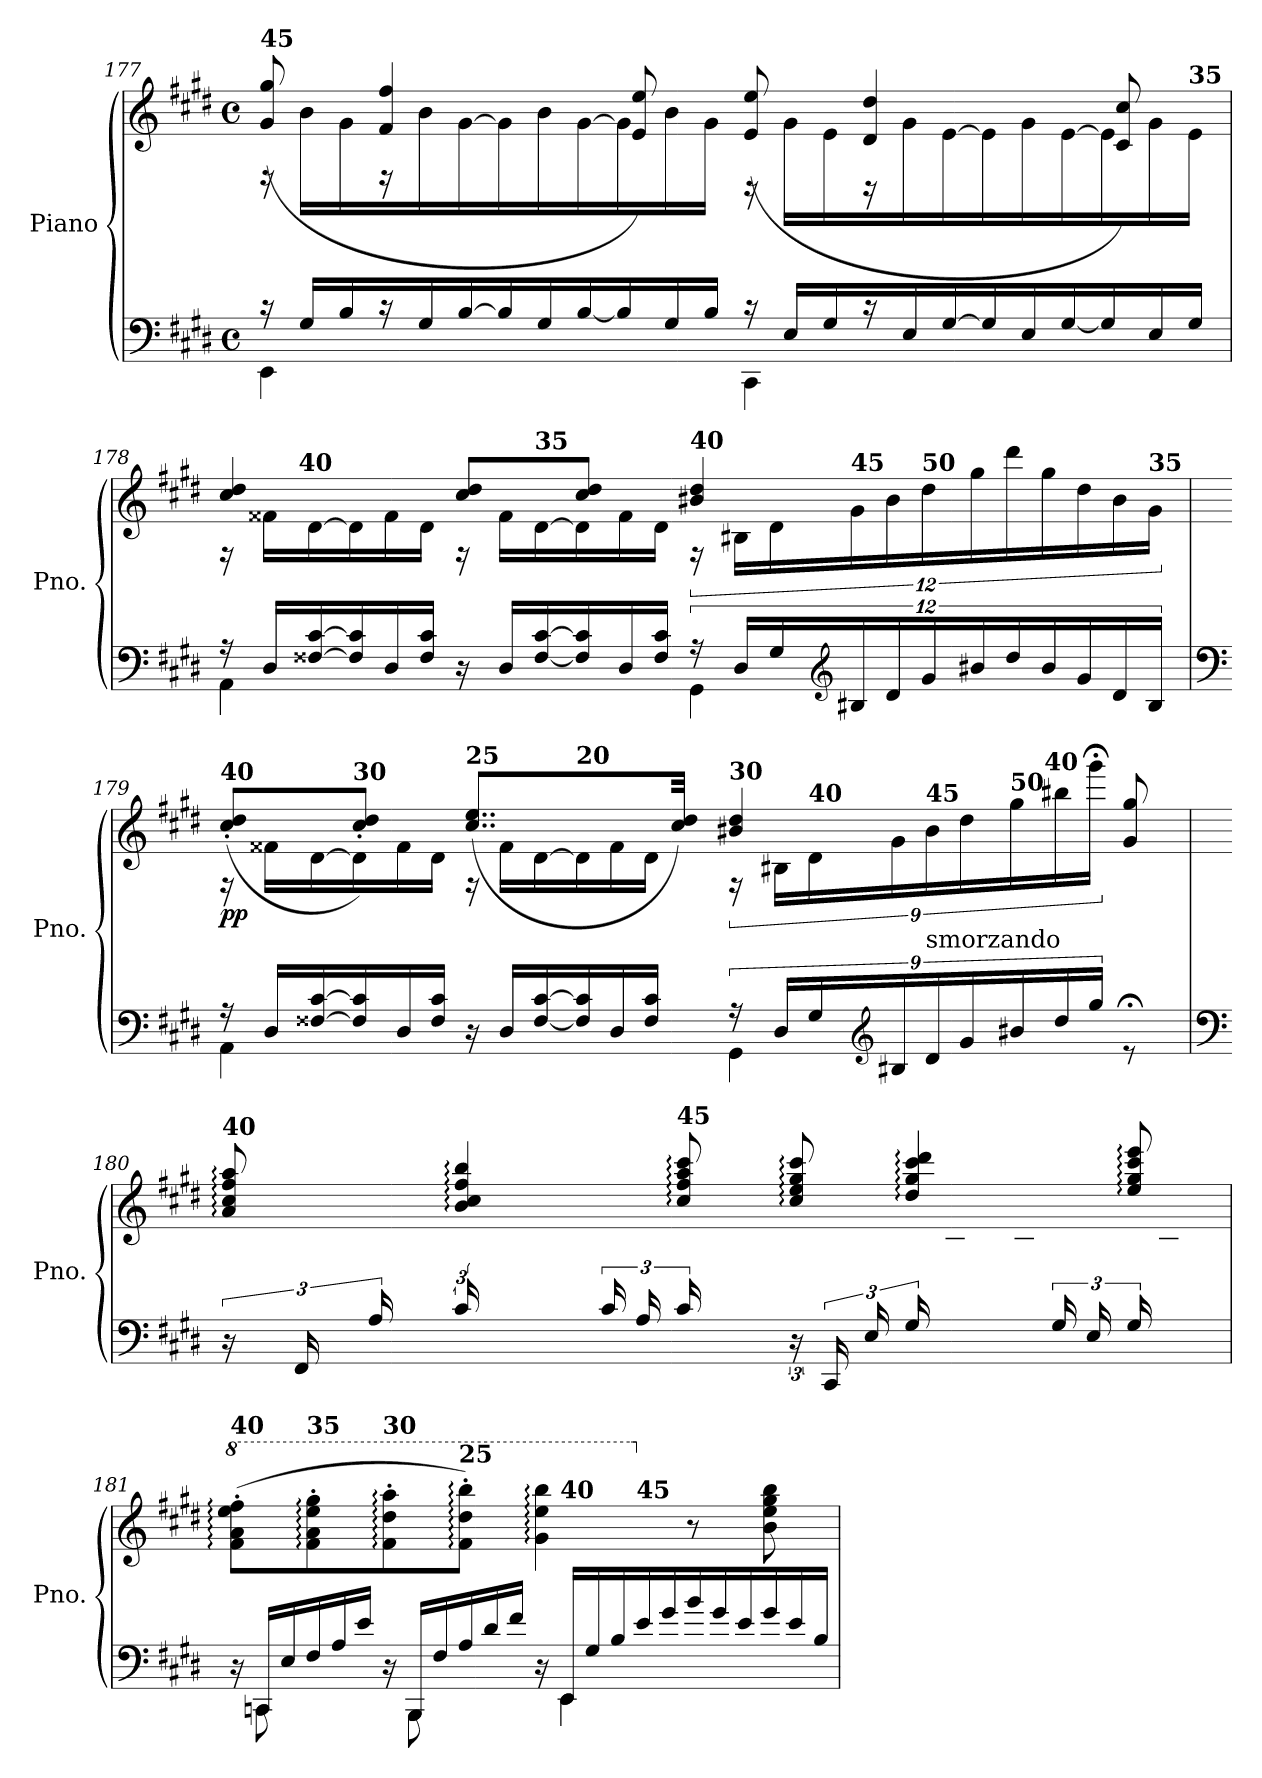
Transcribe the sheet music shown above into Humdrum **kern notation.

**kern	**kern	**dynam
*part1	*part1	*part1
*staff2	*staff1	*staff1/2
*I"Piano	*	*
*I'Pno.	*	*
*clefF4	*clefG2	*
*k[f#c#g#d#]	*k[f#c#g#d#]	*
*M4/4	*M4/4	*
*met(c)	*met(c)	*
*Xtuplet	*Xtuplet	*
=177	=177	=177
*^	*^	*
!	!	!LO:TX:a:B:t=45	!	!
24r	4EE\	24rD	(>8g#/ 8gg#/	.
24G#/LL	.	24b\LL	.	.
24B/	.	24g#\	.	.
24r	.	24rD	4f#/ 4ff#/	.
24G#/	.	24b\	.	.
[24B/	.	[24g#\	.	.
24B/]	4ryy	24g#\]	.	.
24G#/	.	24b\	.	.
[24B/	.	[24g#\	.	.
24B/]	.	24g#\]	8e/ 8ee/)	.
24G#/	.	24b\	.	.
24B/JJ	.	24g#\JJ	.	.
24r	4CC#\	24rBB	(>8e/ 8ee/	.
24E/LL	.	24g#\LL	.	.
24G#/	.	24e\	.	.
24r	.	24rBB	4d#/ 4dd#/	.
24E/	.	24g#\	.	.
[24G#/	.	[24e\	.	.
24G#/]	4ryy	24e\]	.	.
24E/	.	24g#\	.	.
[24G#/	.	[24e\	.	.
24G#/]	.	24e\]	8c#/ 8cc#/)	.
24E/	.	24g#\	.	.
!	!	!LO:TX:a:B:t=35	!	!
24G#/JJ	.	24e\JJ	.	.
!!LO:PB:g=z	!!
=178	=178	=178	=178	=178
24r	4AA\	24rF	4cc#/ 4dd#/	.
24D#/LL	.	24f##X\LL	.	.
!	!	!LO:TX:a:B:t=40	!	!
[24F##X/ [24c#/	.	[24d#\	.	.
24F##/] 24c#/]	.	24d#\]	.	.
24D#/	.	24f##\	.	.
24F##/ 24c#/JJ	.	24d#\JJ	.	.
24r	4ryy	24rF	8cc#/ 8dd#/L	.
24D#/LL	.	24f##\LL	.	.
!	!	!LO:TX:a:B:t=35	!	!
[24F##/ [24c#/	.	[24d#\	.	.
24F##/] 24c#/]	.	24d#\]	8cc#/ 8dd#/J	.
24D#/	.	24f##\	.	.
24F##/ 24c#/JJ	.	24d#\JJ	.	.
*tuplet	*	*tuplet	*	*
!	!	!LO:TX:a:B:t=40	!	!
24r	4GG#\	24rF	4b#X/ 4dd#/	.
24D#/LL	.	24B#X\LL	.	.
24G#/	.	24d#\	.	.
*clefG2	*	*	*	*
!	!	!LO:TX:a:B:t=45	!	!
24B#X/	.	24g#\	.	.
24d#/	.	24b#\	.	.
!	!	!LO:TX:a:B:t=50	!	!
24g#/	.	24dd#\	.	.
24b#X/	4ryy	24gg#\	4rbbbyy	.
24dd#/	.	24ddd#\	.	.
24b#/	.	24gg#\	.	.
24g#/	.	24dd#\	.	.
24d#/	.	24b#\	.	.
!	!	!LO:TX:a:B:t=35	!	!
24B#/JJ	.	24g#\JJ	.	.
=179	=179	=179	=179	=179
*clefF4	*	*	*	*
*Xtuplet	*	*Xtuplet	*	*
!	!	!LO:TX:a:B:t=40	!	!
!	!	!	!	!LO:DY:b
24r	4AA\	24rF	(>8cc#/' 8dd#/'L	pp
24D#/LL	.	24f##X\LL	.	.
[24F##X/ [24c#/	.	[24d#\	.	.
!	!	!LO:TX:a:B:t=30	!	!
24F##/] 24c#/]	.	24d#\]	8cc#/' 8dd#/'J)	.
24D#/	.	24f##\	.	.
24F##/ 24c#/JJ	.	24d#\JJ	.	.
!	!	!LO:TX:a:B:t=25	!	!
24r	4ryy	24rF	(>8..cc#/ 8..ee/L	.
24D#/LL	.	24f##\LL	.	.
[24F##/ [24c#/	.	[24d#\	.	.
!	!	!LO:TX:a:B:t=20	!	!
24F##/] 24c#/]	.	24d#\]	.	.
24D#/	.	24f##\	.	.
24F##/ 24c#/JJ	.	24d#\JJ	.	.
.	.	.	32cc#/ 32dd#/Jkk)	.
*tuplet	*	*tuplet	*	*
!	!	!LO:TX:a:B:t=30	!	!
24r	4GG#\	24rF	4b#X/ 4dd#/	.
24D#/LL	.	24B#X\LL	.	.
!	!	!LO:TX:a:B:t=40	!	!
24G#/	.	24d#\	.	.
*clefG2	*	*	*	*
24B#X/	.	24g#\	.	.
!	!	!LO:TX:b:t=smorzando	!	!
!	!	!LO:TX:a:B:t=45	!	!
24d#/	.	24b#\	.	.
24g#/	.	24dd#\	.	.
!	!	!LO:TX:a:B:t=50	!	!
24b#X/	4ryy	24gg#\	4rbbbyy	.
!	!	!LO:TX:a:B:t=40	!	!
24dd#/	.	24bb#X\	.	.
24gg#/JJ	.	24ggg#;<\JJ	.	.
8r;<e	.	8g#/ 8gg#/	.	.
*v	*v	*	*	*
!!LO:LB:g=z	!!
=180	=180	=180	=180
*clefF4	*	*	*
!	!LO:TX:a:B:t=40	!	!
24r	8a/: 8cc#/: 8ff#/: 8aa/:	6ryy	.
24FF#/LL	.	.	.
24A/	.	.	.
24c#/	4b/: 4cc#/: 4ff#/: 4bb/:	.	.
8ryy	.	24f#\	.
.	.	24a\	.
.	.	24f#\	.
24c#/	.	8ryy	.
24A/	.	.	.
!	!LO:TX:a:B:t=45	!	!
24c#/	8cc#/: 8ff#/: 8aa/: 8ccc#/:	.	.
12ryy	.	24f#\	.
.	.	24a\JJ	.
24r	8cc#/: 8ee/: 8gg#/: 8ccc#/:	6ryy	.
24CC#/LL	.	.	.
24E/	.	.	.
24G#/	4dd#/: 4gg#/: 4ccc#/: 4ddd#/:	.	.
8ryy	.	24c#\	.
.	.	24g#\	.
.	.	24c#\	.
24G#/	.	8ryy	.
24E/	.	.	.
24G#/	8ee/: 8gg#/: 8ccc#/: 8eee/:	.	.
12ryy	.	24c#\	.
.	.	24e\JJ	.
*	*v	*v	*
=181	=181	=181
*Xtuplet	*	*
*^	*	*
*	*	*8va	*
*	*	*^	*
!	!	!LO:TX:a:B:t=40	!	!
*	*	*	*^	*
24r	24ryy	(>8ff#\:' 8aa\:' 8eee\:' 8fff#\:'L	3ryy	3%2ryy	.
24CCn/LL	12CC\	.	.	.	.
24E/	.	.	.	.	.
!	!	!LO:TX:a:B:t=35	!	!	!
24F#/	8ryy	8ff#\:' 8aa\:' 8eee\:' 8ggg#\:'	.	.	.
24A/	.	.	.	.	.
24e/JJ	.	.	.	.	.
!	!	!LO:TX:a:B:t=30	!	!	!
24r	24ryy	8ff#\:' 8ddd#\:' 8aaa\:'	.	.	.
24BBB/LL	12BBB\	.	.	.	.
24F#/	.	.	6ryy	.	.
!	!	!LO:TX:a:B:t=25	!	!	!
24A/	8ryy	8ff#\:' 8ddd#\:' 8bbb\:'J)	.	.	.
24d#/	.	.	.	.	.
24f#/JJ	.	.	.	.	.
24r	24ryy	4gg#\: 4eee\: 4bbb\:	24ryy	.	.
!	!	!	!LO:TX:a:B:t=40	!	!
24EE/LL	6EE\	.	3ryy	.	.
24G#/	.	.	.	.	.
24B/	.	.	.	.	.
!	!	!	!	!LO:TX:a:B:t=45	!
24e/	.	.	.	3ryy	.
24g#/	24ryy	.	.	.	.
*	*	*X8va	*	*	*
24b/	8ryy	8r	.	.	.
24g#/	.	.	.	.	.
24e/	.	.	.	.	.
24g#/	8ryy	8b\ 8ee\ 8gg#\ 8bb\	12.ryy	.	.
24e/	.	.	.	.	.
24B/JJ	.	.	.	.	.
*v	*v	*	*	*	*
*	*v	*v	*v	*
=	=	=
*-	*-	*-
